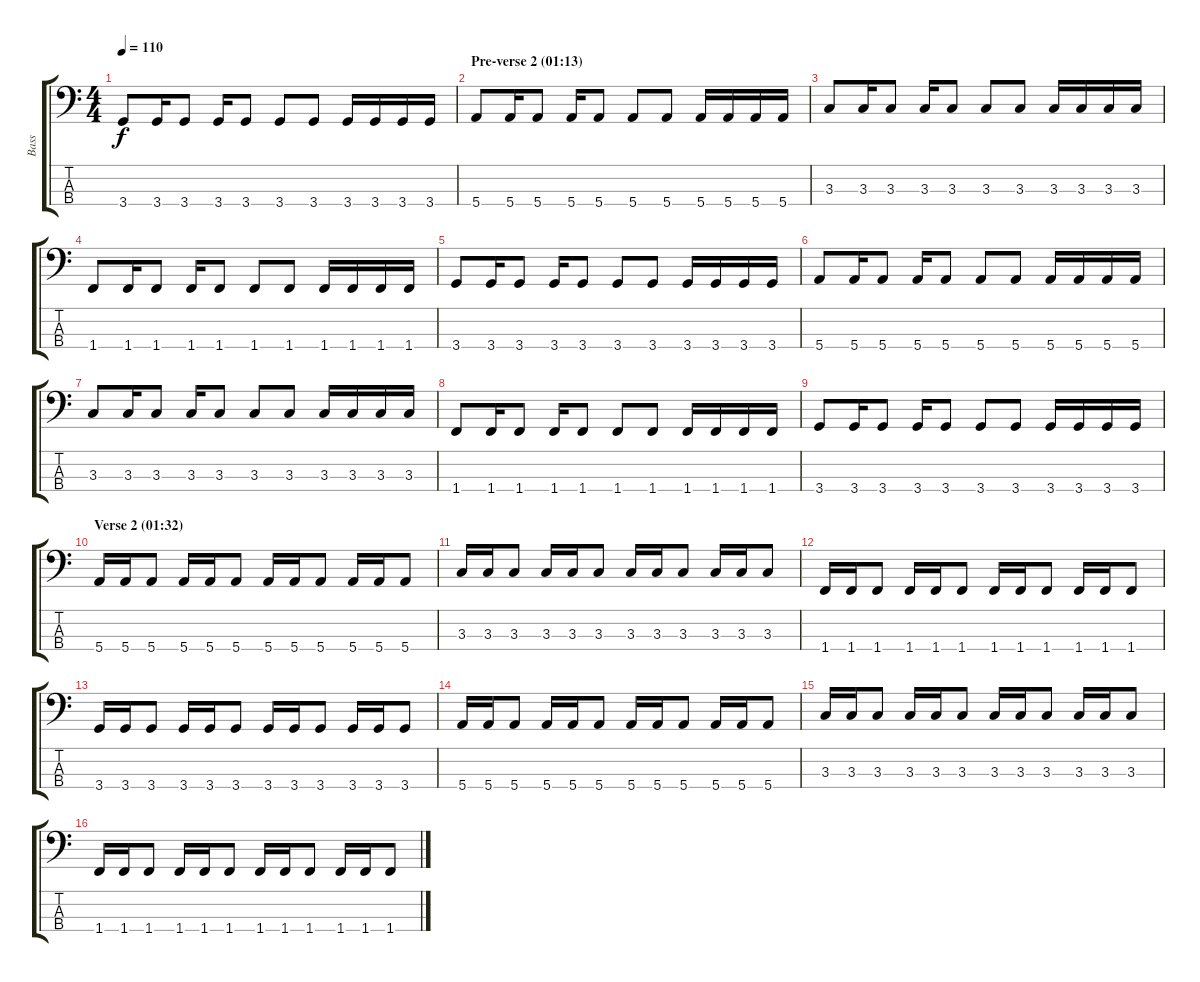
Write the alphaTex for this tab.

\track ("Bass" "Bass") {instrument electricbassfinger}
\staff {score tabs}
\tuning (G2 D2 A1 E1) {hide}
\ts (4 4)
\tempo 110
\clef f4
\ks c
3.4.8{dy f} 3.4.16 3.4.8 3.4.16 3.4.8 3.4.8 3.4.8 3.4.16 3.4.16 3.4.16 3.4.16 |
\section ("" "Pre-verse 2 (01:13)")
5.4.8 5.4.16 5.4.8 5.4.16 5.4.8 5.4.8 5.4.8 5.4.16 5.4.16 5.4.16 5.4.16 |
3.3.8 3.3.16 3.3.8 3.3.16 3.3.8 3.3.8 3.3.8 3.3.16 3.3.16 3.3.16 3.3.16 |
1.4.8 1.4.16 1.4.8 1.4.16 1.4.8 1.4.8 1.4.8 1.4.16 1.4.16 1.4.16 1.4.16 |
3.4.8 3.4.16 3.4.8 3.4.16 3.4.8 3.4.8 3.4.8 3.4.16 3.4.16 3.4.16 3.4.16 |
5.4.8 5.4.16 5.4.8 5.4.16 5.4.8 5.4.8 5.4.8 5.4.16 5.4.16 5.4.16 5.4.16 |
3.3.8 3.3.16 3.3.8 3.3.16 3.3.8 3.3.8 3.3.8 3.3.16 3.3.16 3.3.16 3.3.16 |
1.4.8 1.4.16 1.4.8 1.4.16 1.4.8 1.4.8 1.4.8 1.4.16 1.4.16 1.4.16 1.4.16 |
3.4.8 3.4.16 3.4.8 3.4.16 3.4.8 3.4.8 3.4.8 3.4.16 3.4.16 3.4.16 3.4.16 |
\section ("" "Verse 2 (01:32)")
5.4.16 5.4.16 5.4.8 5.4.16 5.4.16 5.4.8 5.4.16 5.4.16 5.4.8 5.4.16 5.4.16 5.4.8 |
3.3.16 3.3.16 3.3.8 3.3.16 3.3.16 3.3.8 3.3.16 3.3.16 3.3.8 3.3.16 3.3.16 3.3.8 |
1.4.16 1.4.16 1.4.8 1.4.16 1.4.16 1.4.8 1.4.16 1.4.16 1.4.8 1.4.16 1.4.16 1.4.8 |
3.4.16 3.4.16 3.4.8 3.4.16 3.4.16 3.4.8 3.4.16 3.4.16 3.4.8 3.4.16 3.4.16 3.4.8 |
5.4.16 5.4.16 5.4.8 5.4.16 5.4.16 5.4.8 5.4.16 5.4.16 5.4.8 5.4.16 5.4.16 5.4.8 |
3.3.16 3.3.16 3.3.8 3.3.16 3.3.16 3.3.8 3.3.16 3.3.16 3.3.8 3.3.16 3.3.16 3.3.8 |
1.4.16 1.4.16 1.4.8 1.4.16 1.4.16 1.4.8 1.4.16 1.4.16 1.4.8 1.4.16 1.4.16 1.4.8
